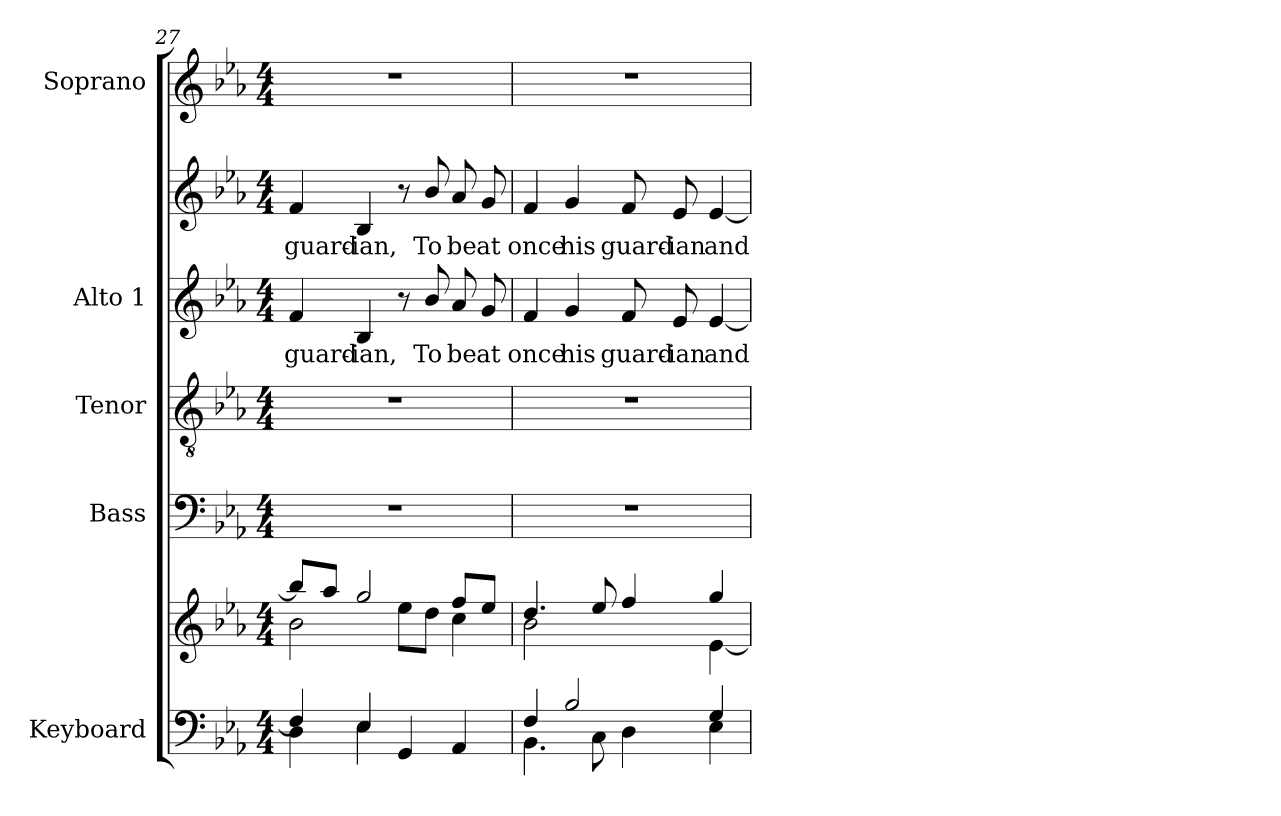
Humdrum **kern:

**kern	**kern	**kern	**kern	**kern	**text	**kern	**text	**kern
*part5	*part5	*part4	*part3	*part2	*part2	*part2	*part2	*part1
*staff7	*staff6	*staff5	*staff4	*staff3	*staff3	*staff2	*staff2	*staff1
*I"Keyboard	*	*I"Bass	*I"Tenor	*I"Alto 1	*	*	*	*I"Soprano
*	*	*I'B	*I'T	*I'A1	*	*	*	*I'S
*clefF4	*clefG2	*clefF4	*clefGv2	*clefG2	*	*clefG2	*	*clefG2
*k[b-e-a-]	*k[b-e-a-]	*k[b-e-a-]	*k[b-e-a-]	*k[b-e-a-]	*	*k[b-e-a-]	*	*k[b-e-a-]
*E-:	*E-:	*E-:	*E-:	*E-:	*	*E-:	*	*E-:
*M4/4	*M4/4	*M4/4	*M4/4	*M4/4	*	*M4/4	*	*M4/4
=27	=27	=27	=27	=27	=27	=27	=27	=27
*^	*^	*	*	*	*	*	*	*
!	!	!	!	!	!	!	!LO:LY:b	!	!LO:LY:b	!
4F/]	4D\	8bb-/L]	2b-\	1r	1r	4f	guard-	4f	guard-	1r
.	.	8aa-/J	.	.	.	.	.	.	.	.
!	!	!	!	!	!	!	!LO:LY:b	!	!LO:LY:b	!
4E-/	4E-\	2gg/	.	.	.	4B-	-ian,	4B-	-ian,	.
4GG/	2ryy	.	8ee-\L	.	.	8r	.	8r	.	.
!	!	!	!	!	!	!	!LO:LY:b	!	!LO:LY:b	!
.	.	.	8dd\J	.	.	8b-/	To	8b-/	To	.
!	!	!	!	!	!	!	!LO:LY:b	!	!LO:LY:b	!
4AA-/	.	8ff/L	4cc\	.	.	8a-	be	8a-	be	.
!	!	!	!	!	!	!	!LO:LY:b	!	!LO:LY:b	!
.	.	8ee-/J	.	.	.	8g	at	8g	at	.
=28	=28	=28	=28	=28	=28	=28	=28	=28	=28	=28
!	!	!	!	!	!	!	!LO:LY:b	!	!LO:LY:b	!
4F/	4.BB-\	4.dd/	2b-\	1r	1r	4f	once	4f	once	1r
!	!	!	!	!	!	!	!LO:LY:b	!	!LO:LY:b	!
2B-/	.	.	.	.	.	4g	his	4g	his	.
.	8C\	8ee-/	.	.	.	.	.	.	.	.
!	!	!	!	!	!	!	!LO:LY:b	!	!LO:LY:b	!
.	4D\	4ff/	4ryy	.	.	8f	guard-	8f	guard-	.
!	!	!	!	!	!	!	!LO:LY:b	!	!LO:LY:b	!
.	.	.	.	.	.	8e-	-ian	8e-	-ian	.
!	!	!	!	!	!	!	!LO:LY:b	!	!LO:LY:b	!
4G/	4E-\	4gg/	[4e-\	.	.	[4e-	and	[4e-	and	.
*v	*v	*	*	*	*	*	*	*	*	*
*	*v	*v	*	*	*	*	*	*	*
=	=	=	=	=	=	=	=	=
*-	*-	*-	*-	*-	*-	*-	*-	*-
